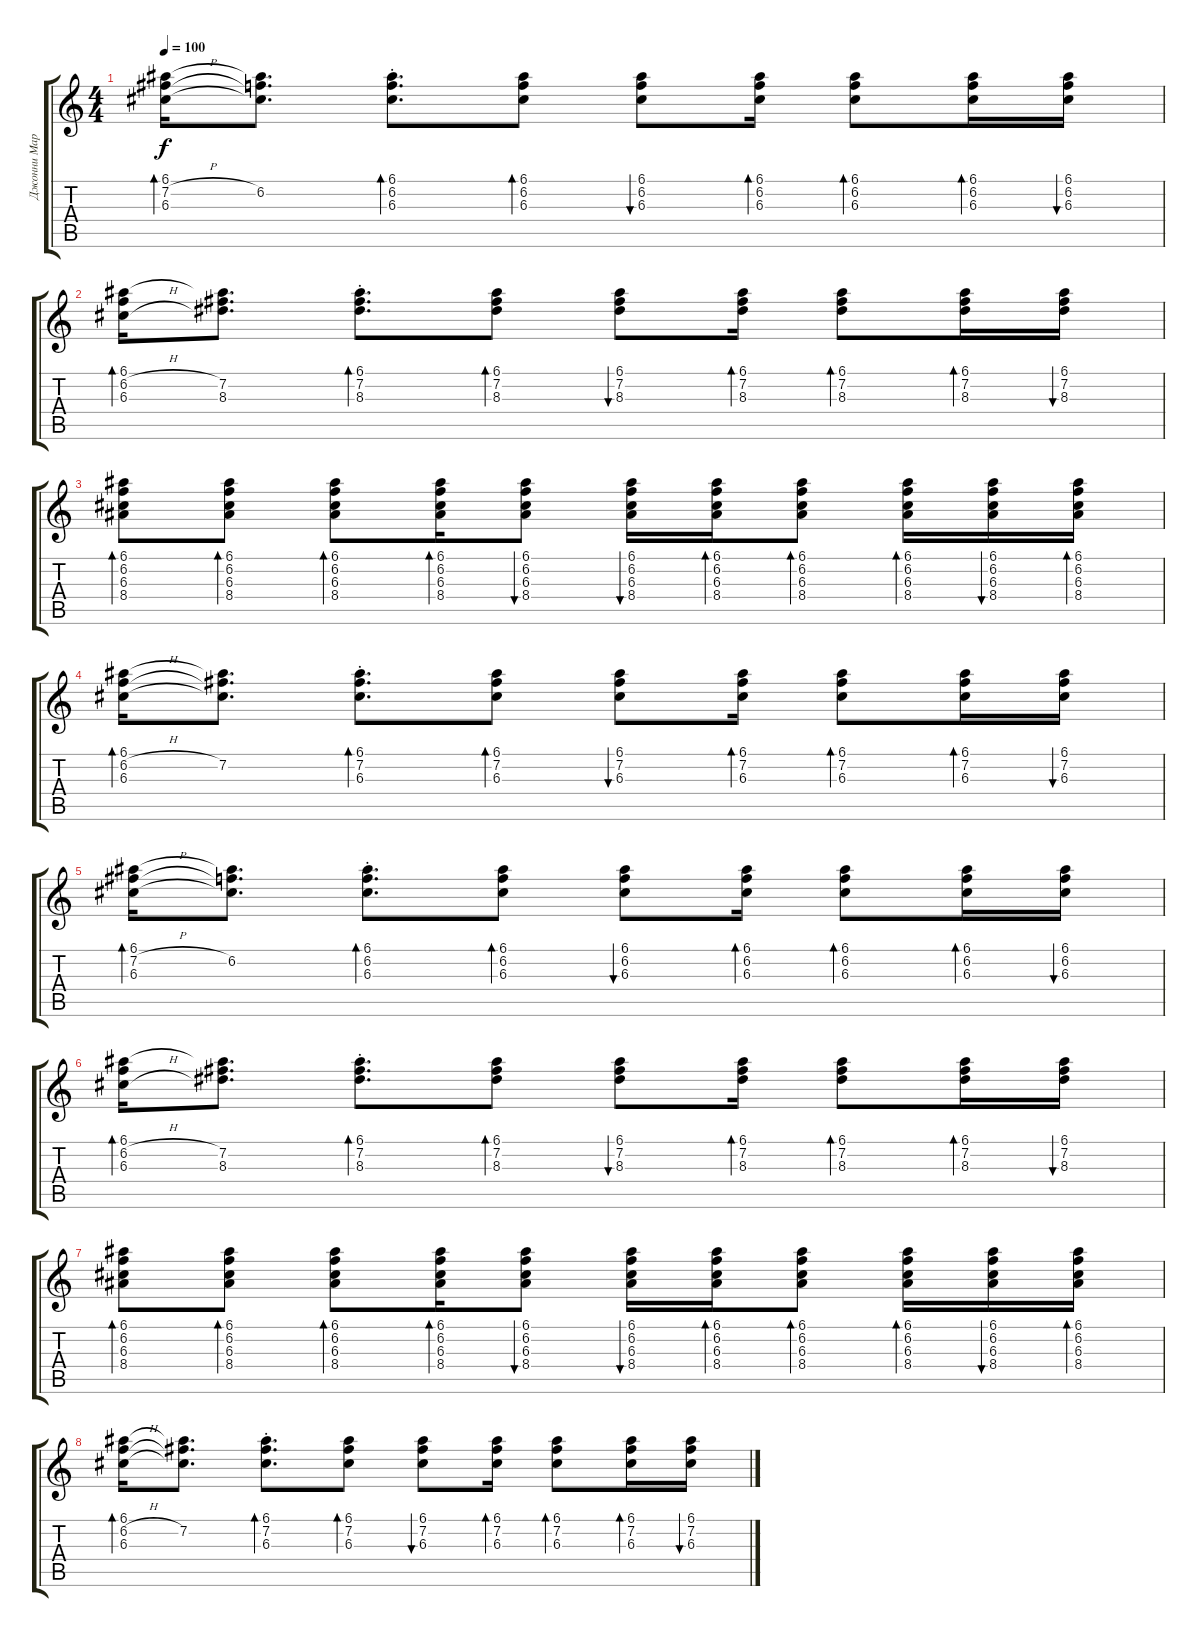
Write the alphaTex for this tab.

\track ("Джонни Марр" "Джонни Мар") {instrument electricguitarclean}
\staff {score tabs}
\tuning (E4 B3 G3 D3 A2 E2) {hide}
\ts (4 4)
\tempo 100
\clef g2
\ks c
(6.1 7.2{h} 6.3).16{bd 60 dy f} (6.1{t} 6.2 6.3{t}).8{d} (6.1{st} 6.2{st} 6.3{st}).8{d bd 60} (6.1 6.2 6.3).8{bd 60} (6.1 6.2 6.3).8{bu 60} (6.1 6.2 6.3).16{bd 60} (6.1 6.2 6.3).8{bd 60} (6.1 6.2 6.3).16{bd 60} (6.1 6.2 6.3).16{bu 60} |
(6.1 6.2{h} 6.3{h}).16{bd 60} (6.1{t} 7.2 8.3).8{d} (6.1{st} 7.2{st} 8.3{st}).8{d bd 60} (6.1 7.2 8.3).8{bd 60} (6.1 7.2 8.3).8{bu 60} (6.1 7.2 8.3).16{bd 60} (6.1 7.2 8.3).8{bd 60} (6.1 7.2 8.3).16{bd 60} (6.1 7.2 8.3).16{bu 60} |
(6.1 6.2 6.3 8.4).8{bd 60} (6.1 6.2 6.3 8.4).8{bd 60} (6.1 6.2 6.3 8.4).8{bd 60} (6.1 6.2 6.3 8.4).16{bd 60} (6.1 6.2 6.3 8.4).8{bu 60} (6.1 6.2 6.3 8.4).16{bu 60} (6.1 6.2 6.3 8.4).16{bd 60} (6.1 6.2 6.3 8.4).8{bd 60} (6.1 6.2 6.3 8.4).16{bd 60} (6.1 6.2 6.3 8.4).16{bu 60} (6.1 6.2 6.3 8.4).16{bd 60} |
(6.1 6.2{h} 6.3).16{bd 60} (6.1{t} 7.2 6.3{t}).8{d} (6.1{st} 7.2{st} 6.3{st}).8{d bd 60} (6.1 7.2 6.3).8{bd 60} (6.1 7.2 6.3).8{bu 60} (6.1 7.2 6.3).16{bd 60} (6.1 7.2 6.3).8{bd 60} (6.1 7.2 6.3).16{bd 60} (6.1 7.2 6.3).16{bu 60} |
(6.1 7.2{h} 6.3).16{bd 60} (6.1{t} 6.2 6.3{t}).8{d} (6.1{st} 6.2{st} 6.3{st}).8{d bd 60} (6.1 6.2 6.3).8{bd 60} (6.1 6.2 6.3).8{bu 60} (6.1 6.2 6.3).16{bd 60} (6.1 6.2 6.3).8{bd 60} (6.1 6.2 6.3).16{bd 60} (6.1 6.2 6.3).16{bu 60} |
(6.1 6.2{h} 6.3{h}).16{bd 60} (6.1{t} 7.2 8.3).8{d} (6.1{st} 7.2{st} 8.3{st}).8{d bd 60} (6.1 7.2 8.3).8{bd 60} (6.1 7.2 8.3).8{bu 60} (6.1 7.2 8.3).16{bd 60} (6.1 7.2 8.3).8{bd 60} (6.1 7.2 8.3).16{bd 60} (6.1 7.2 8.3).16{bu 60} |
(6.1 6.2 6.3 8.4).8{bd 60} (6.1 6.2 6.3 8.4).8{bd 60} (6.1 6.2 6.3 8.4).8{bd 60} (6.1 6.2 6.3 8.4).16{bd 60} (6.1 6.2 6.3 8.4).8{bu 60} (6.1 6.2 6.3 8.4).16{bu 60} (6.1 6.2 6.3 8.4).16{bd 60} (6.1 6.2 6.3 8.4).8{bd 60} (6.1 6.2 6.3 8.4).16{bd 60} (6.1 6.2 6.3 8.4).16{bu 60} (6.1 6.2 6.3 8.4).16{bd 60} |
(6.1 6.2{h} 6.3).16{bd 60} (6.1{t} 7.2 6.3{t}).8{d} (6.1{st} 7.2{st} 6.3{st}).8{d bd 60} (6.1 7.2 6.3).8{bd 60} (6.1 7.2 6.3).8{bu 60} (6.1 7.2 6.3).16{bd 60} (6.1 7.2 6.3).8{bd 60} (6.1 7.2 6.3).16{bd 60} (6.1 7.2 6.3).16{bu 60}
